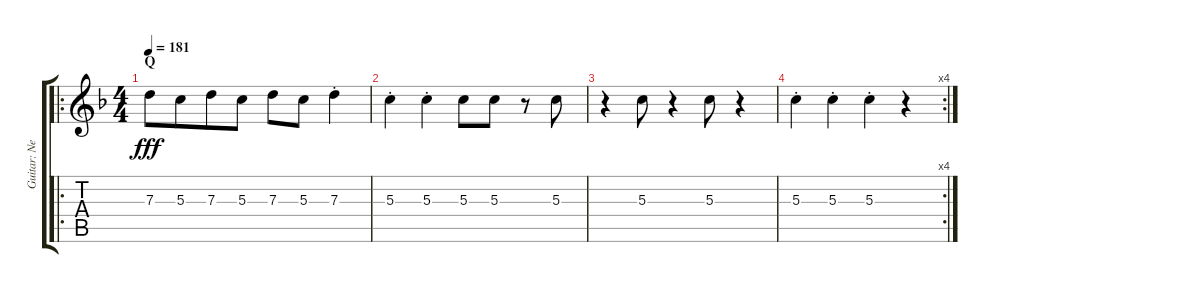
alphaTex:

\track ("Guitar: Neil" "Guitar: Ne") {instrument electricguitarclean}
\staff {score tabs}
\tuning (E4 B3 G3 D3 A2 E2) {hide}
\ro
\ts (4 4)
\section ("" "Q")
\tempo 181
\clef g2
\ks f
7.3.8{dy fff} 5.3.8{beam merge} 7.3.8 5.3.8 7.3.8 5.3.8 7.3{st}.4 |
5.3{st}.4 5.3{st}.4 5.3.8 5.3.8 r.8 5.3.8 |
r.4 5.3.8 r.4 5.3.8 r.4 |
\rc 4
5.3{st}.4 5.3{st}.4 5.3{st}.4 r.4
